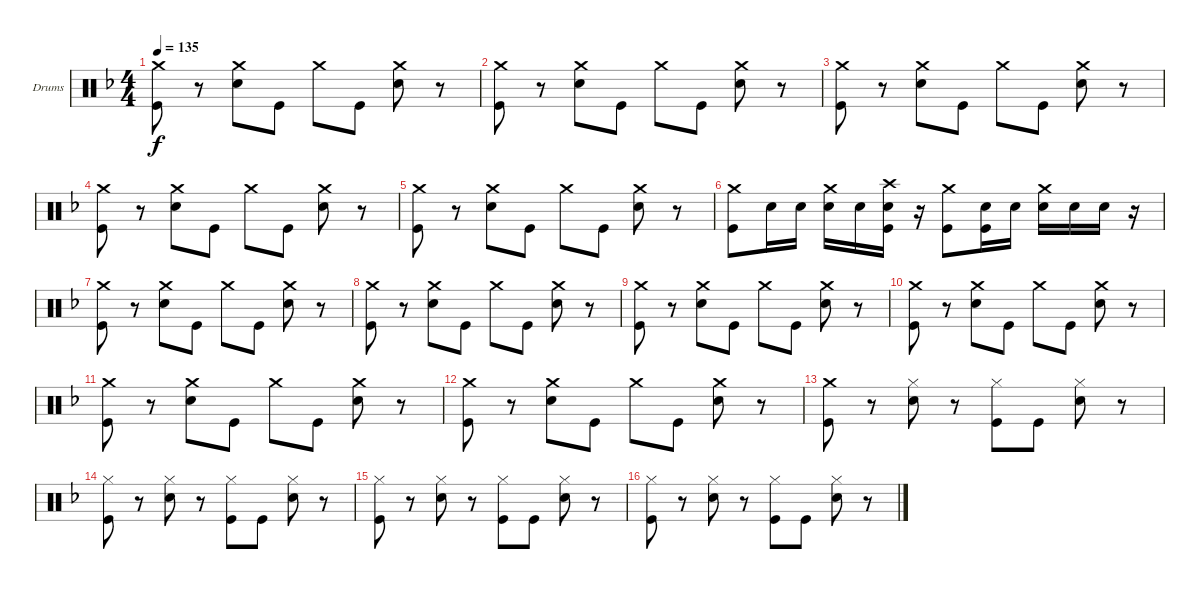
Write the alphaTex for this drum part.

\defaultSystemsLayout 4
\bracketExtendMode groupsimilarinstruments
\firstSystemTrackNameOrientation horizontal
\otherSystemsTrackNameOrientation horizontal
\track ("Drumkit" "Drums") {instrument percussion}
\staff {score}
\articulation defaults
\ts (4 4)
\tempo 135
\clef neutral
\ks dminor
("Kick (hit)" "Crash medium (hit)").8{dy f} r.8 ("Crash medium (hit)" "Snare (hit) 2").8 "Kick (hit)".8 "Crash medium (hit)".8 "Kick (hit)".8 ("Crash medium (hit)" "Snare (hit) 2").8 r.8 |
("Kick (hit)" "Crash medium (hit)").8 r.8 ("Crash medium (hit)" "Snare (hit) 2").8 "Kick (hit)".8 "Crash medium (hit)".8 "Kick (hit)".8 ("Crash medium (hit)" "Snare (hit) 2").8 r.8 |
("Kick (hit)" "Crash medium (hit)").8 r.8 ("Crash medium (hit)" "Snare (hit) 2").8 "Kick (hit)".8 "Crash medium (hit)".8 "Kick (hit)".8 ("Crash medium (hit)" "Snare (hit) 2").8 r.8 |
("Kick (hit)" "Crash medium (hit)").8 r.8 ("Crash medium (hit)" "Snare (hit) 2").8 "Kick (hit)".8 "Crash medium (hit)".8 "Kick (hit)".8 ("Crash medium (hit)" "Snare (hit) 2").8 r.8 |
("Kick (hit)" "Crash medium (hit)").8 r.8 ("Crash medium (hit)" "Snare (hit) 2").8 "Kick (hit)".8 "Crash medium (hit)".8 "Kick (hit)".8 ("Crash medium (hit)" "Snare (hit) 2").8 r.8 |
("Kick (hit)" "Crash medium (hit)").8 "Snare (hit) 2".16 "Snare (hit) 2".16 ("Snare (hit) 2" "Crash medium (hit)").16 "Snare (hit) 2".16 ("Snare (hit) 2" "Kick (hit)" "Crash high (hit)").16 r.16 ("Crash medium (hit)" "Kick (hit)").8 ("Snare (hit) 2" "Kick (hit)").16 "Snare (hit) 2".16 ("Snare (hit) 2" "Crash medium (hit)").16 "Snare (hit) 2".16 "Snare (hit) 2".16 r.16 |
("Kick (hit)" "Crash medium (hit)").8 r.8 ("Crash medium (hit)" "Snare (hit) 2").8 "Kick (hit)".8 "Crash medium (hit)".8 "Kick (hit)".8 ("Crash medium (hit)" "Snare (hit) 2").8 r.8 |
("Kick (hit)" "Crash medium (hit)").8 r.8 ("Crash medium (hit)" "Snare (hit) 2").8 "Kick (hit)".8 "Crash medium (hit)".8 "Kick (hit)".8 ("Crash medium (hit)" "Snare (hit) 2").8 r.8 |
("Kick (hit)" "Crash medium (hit)").8 r.8 ("Crash medium (hit)" "Snare (hit) 2").8 "Kick (hit)".8 "Crash medium (hit)".8 "Kick (hit)".8 ("Crash medium (hit)" "Snare (hit) 2").8 r.8 |
("Kick (hit)" "Crash medium (hit)").8 r.8 ("Crash medium (hit)" "Snare (hit) 2").8 "Kick (hit)".8 "Crash medium (hit)".8 "Kick (hit)".8 ("Crash medium (hit)" "Snare (hit) 2").8 r.8 |
("Kick (hit)" "Crash medium (hit)").8 r.8 ("Crash medium (hit)" "Snare (hit) 2").8 "Kick (hit)".8 "Crash medium (hit)".8 "Kick (hit)".8 ("Crash medium (hit)" "Snare (hit) 2").8 r.8 |
("Kick (hit)" "Crash medium (hit)").8 r.8 ("Crash medium (hit)" "Snare (hit) 2").8 "Kick (hit)".8 "Crash medium (hit)".8 "Kick (hit)".8 ("Crash medium (hit)" "Snare (hit) 2").8 r.8 |
("Kick (hit)" "Crash medium (hit)").8 r.8 ("Snare (hit) 2" "Hi-Hat (closed)").8 r.8 ("Kick (hit)" "Hi-Hat (closed)").8 "Kick (hit)".8 ("Snare (hit) 2" "Hi-Hat (closed)").8 r.8 |
("Kick (hit)" "Hi-Hat (closed)").8 r.8 ("Snare (hit) 2" "Hi-Hat (closed)").8 r.8 ("Kick (hit)" "Hi-Hat (closed)").8 "Kick (hit)".8 ("Snare (hit) 2" "Hi-Hat (closed)").8 r.8 |
("Kick (hit)" "Hi-Hat (closed)").8 r.8 ("Snare (hit) 2" "Hi-Hat (closed)").8 r.8 ("Kick (hit)" "Hi-Hat (closed)").8 "Kick (hit)".8 ("Snare (hit) 2" "Hi-Hat (closed)").8 r.8 |
("Kick (hit)" "Hi-Hat (closed)").8 r.8 ("Snare (hit) 2" "Hi-Hat (closed)").8 r.8 ("Kick (hit)" "Hi-Hat (closed)").8 "Kick (hit)".8 ("Snare (hit) 2" "Hi-Hat (closed)").8 r.8
